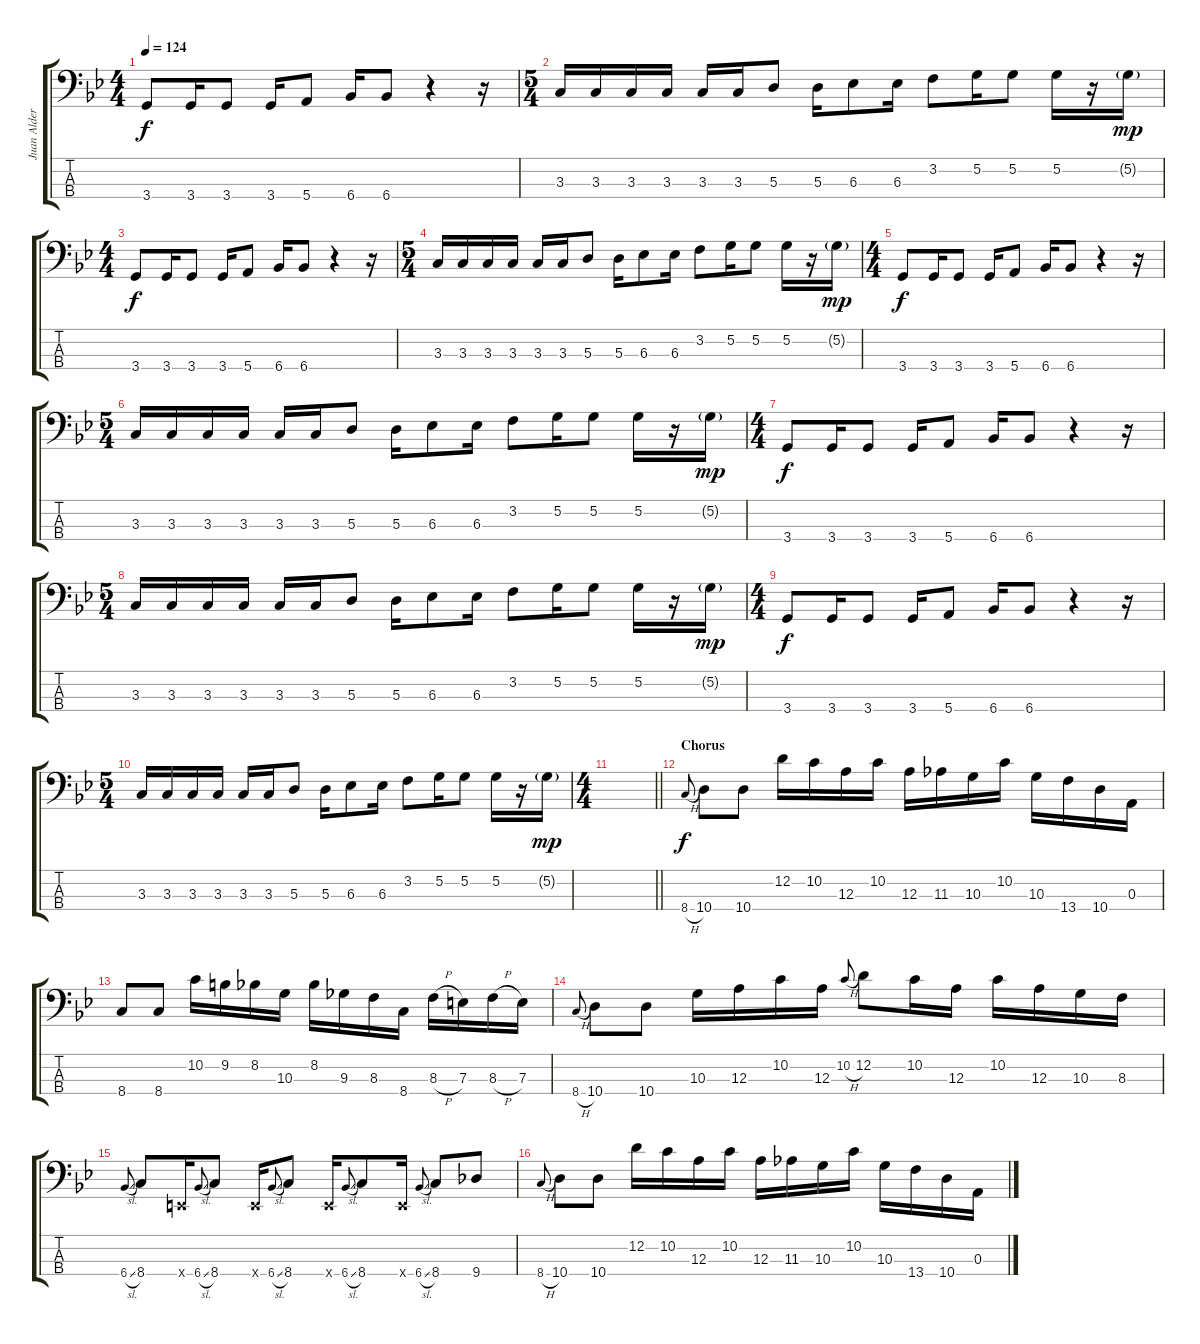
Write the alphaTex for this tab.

\track ("Juan Alderete" "Juan Alder") {instrument electricbassfinger}
\staff {score tabs}
\tuning (G2 D2 A1 E1) {hide}
\ts (4 4)
\tempo 124
\clef f4
\ks gminor
3.4.8{dy f} 3.4.16 3.4.8 3.4.16 5.4.8 6.4.16 6.4.8 r.4 r.16 |
\ts (5 4)
3.3.16 3.3.16 3.3.16 3.3.16 3.3.16 3.3.16 5.3.8 5.3.16 6.3.8 6.3.16 3.2.8 5.2.16 5.2.8 5.2.16 r.16 5.2{g}.16{dy mp} |
\ts (4 4)
3.4.8{dy f} 3.4.16 3.4.8 3.4.16 5.4.8 6.4.16 6.4.8 r.4 r.16 |
\ts (5 4)
3.3.16 3.3.16 3.3.16 3.3.16 3.3.16 3.3.16 5.3.8 5.3.16 6.3.8 6.3.16 3.2.8 5.2.16 5.2.8 5.2.16 r.16 5.2{g}.16{dy mp} |
\ts (4 4)
3.4.8{dy f} 3.4.16 3.4.8 3.4.16 5.4.8 6.4.16 6.4.8 r.4 r.16 |
\ts (5 4)
3.3.16 3.3.16 3.3.16 3.3.16 3.3.16 3.3.16 5.3.8 5.3.16 6.3.8 6.3.16 3.2.8 5.2.16 5.2.8 5.2.16 r.16 5.2{g}.16{dy mp} |
\ts (4 4)
3.4.8{dy f} 3.4.16 3.4.8 3.4.16 5.4.8 6.4.16 6.4.8 r.4 r.16 |
\ts (5 4)
3.3.16 3.3.16 3.3.16 3.3.16 3.3.16 3.3.16 5.3.8 5.3.16 6.3.8 6.3.16 3.2.8 5.2.16 5.2.8 5.2.16 r.16 5.2{g}.16{dy mp} |
\ts (4 4)
3.4.8{dy f} 3.4.16 3.4.8 3.4.16 5.4.8 6.4.16 6.4.8 r.4 r.16 |
\ts (5 4)
3.3.16 3.3.16 3.3.16 3.3.16 3.3.16 3.3.16 5.3.8 5.3.16 6.3.8 6.3.16 3.2.8 5.2.16 5.2.8 5.2.16 r.16 5.2{g}.16{dy mp} |
\ts (4 4)
\barLineRight lightlight
|
\section ("" "Chorus")
8.4{h}.8{gr onbeat dy f} 10.4.8 10.4.8 12.2.16 10.2.16 12.3.16 10.2.16 12.3.16 11.3.16 10.3.16 10.2.16 10.3.16 13.4.16 10.4.16 0.3.16 |
8.4.8 8.4.8 10.2.16 9.2.16 8.2.16 10.3.16 8.2.16 9.3.16 8.3.16 8.4.16 8.3{h}.16 7.3.16 8.3{h}.16 7.3.16 |
8.4{h}.8{gr onbeat} 10.4.8 10.4.8 10.3.16 12.3.16 10.2.16 12.3.16 10.2{h}.8{gr onbeat} 12.2.8 10.2.16 12.3.16 10.2.16 12.3.16 10.3.16 8.3.16 |
6.4{sl}.8{gr onbeat} 8.4.8 0.4{x}.16 6.4{sl}.8{gr onbeat} 8.4.8 0.4{x}.16 6.4{sl}.8{gr onbeat} 8.4.8 0.4{x}.16 6.4{sl}.8{gr onbeat} 8.4.8 0.4{x}.16 6.4{sl}.8{gr onbeat} 8.4.8 9.4.8 |
8.4{h}.8{gr onbeat} 10.4.8 10.4.8 12.2.16 10.2.16 12.3.16 10.2.16 12.3.16 11.3.16 10.3.16 10.2.16 10.3.16 13.4.16 10.4.16 0.3.16
